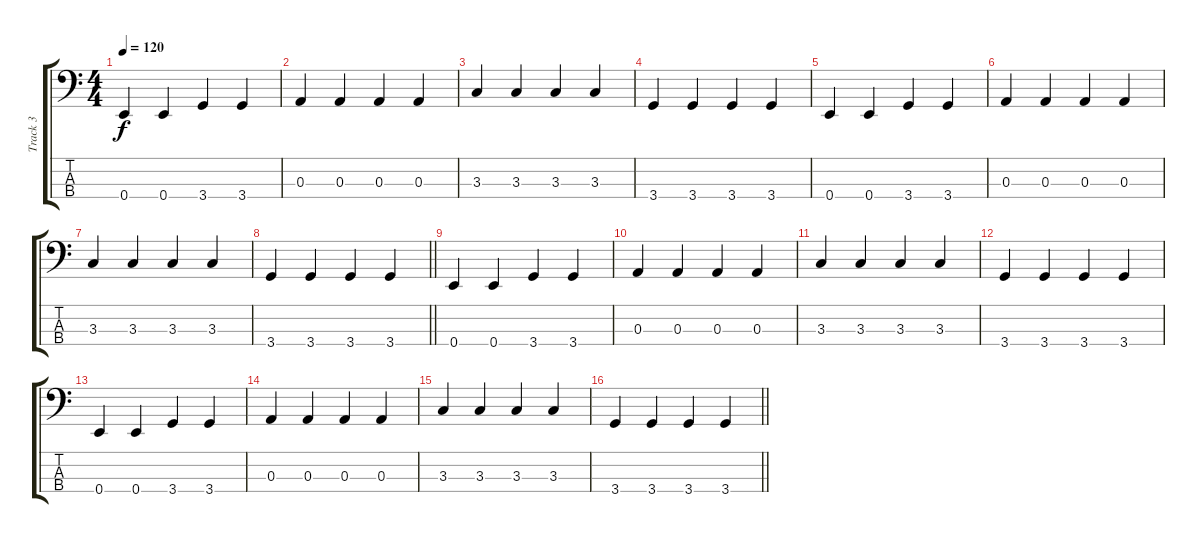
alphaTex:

\track ("Track 3" "Track 3") {instrument electricbassfinger}
\staff {score tabs}
\tuning (G2 D2 A1 E1) {hide}
\ts (4 4)
\tempo 120
\clef f4
\ks c
0.4.4{dy f} 0.4.4 3.4.4 3.4.4 |
0.3.4 0.3.4 0.3.4 0.3.4 |
3.3.4 3.3.4 3.3.4 3.3.4 |
3.4.4 3.4.4 3.4.4 3.4.4 |
0.4.4 0.4.4 3.4.4 3.4.4 |
0.3.4 0.3.4 0.3.4 0.3.4 |
3.3.4 3.3.4 3.3.4 3.3.4 |
\barLineRight lightlight
3.4.4 3.4.4 3.4.4 3.4.4 |
0.4.4 0.4.4 3.4.4 3.4.4 |
0.3.4 0.3.4 0.3.4 0.3.4 |
3.3.4 3.3.4 3.3.4 3.3.4 |
3.4.4 3.4.4 3.4.4 3.4.4 |
0.4.4 0.4.4 3.4.4 3.4.4 |
0.3.4 0.3.4 0.3.4 0.3.4 |
3.3.4 3.3.4 3.3.4 3.3.4 |
\barLineRight lightlight
3.4.4 3.4.4 3.4.4 3.4.4
